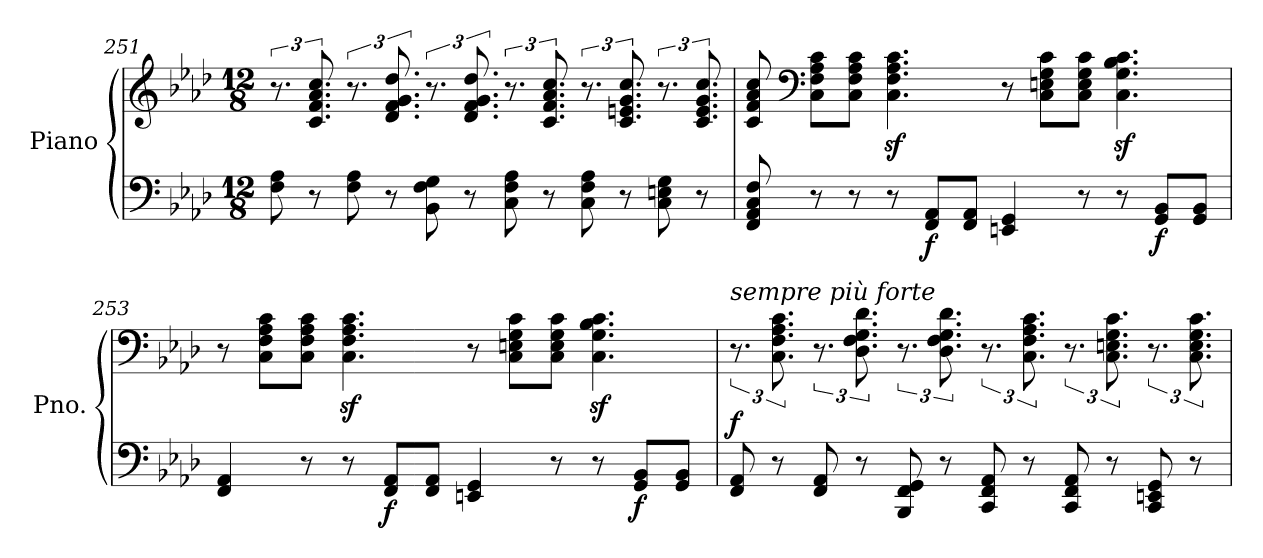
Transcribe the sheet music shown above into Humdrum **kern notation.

**kern	**kern	**dynam
*part1	*part1	*part1
*staff2	*staff1	*staff1/2
*I"Piano	*	*
*I'Pno.	*	*
*clefF4	*clefG2	*
*k[b-e-a-d-]	*k[b-e-a-d-]	*
*M12/8	*M12/8	*
=251	=251	=251
8F\ 8A-\	12.r	.
8r	12.c/ 12.f/ 12.a-/ 12.cc/	.
8F\ 8A-\	12.r	.
8r	12.d-/ 12.f/ 12.g/ 12.dd-/	.
8BB-\ 8F\ 8G\	12.r	.
8r	12.d-/ 12.f/ 12.g/ 12.dd-/	.
8C\ 8F\ 8A-\	12.r	.
8r	12.c/ 12.f/ 12.a-/ 12.cc/	.
8C\ 8F\ 8A-\	12.r	.
8r	12.c/ 12.en/ 12.g/ 12.cc/	.
8C\ 8En\ 8G\	12.r	.
8r	12.c/ 12.e/ 12.g/ 12.cc/	.
=252	=252	=252
8FF/ 8AA-/ 8C/ 8F/	8c/ 8f/ 8a-/ 8cc/	.
*	*clefF4	*
8r	8C\ 8F\ 8A-\ 8c\L	.
8r	8C\ 8F\ 8A-\ 8c\J	.
8r	4.C\z< 4.F\z< 4.A-\z< 4.c\z<	.
!	!	!LO:DY:b=2
8FF/ 8AA-/L	.	f
8FF/ 8AA-/J	.	.
4EEn/ 4GG/	8r	.
.	8C\ 8En\ 8G\ 8c\L	.
8r	8C\ 8E\ 8G\ 8c\J	.
8r	4.C\z< 4.G\z< 4.B-\z< 4.c\z<	.
!	!	!LO:DY:b=2
8GG/ 8BB-/L	.	f
8GG/ 8BB-/J	.	.
!!LO:LB:g=z
=253	=253	=253
4FF/ 4AA-/	8r	.
.	8C\ 8F\ 8A-\ 8c\L	.
8r	8C\ 8F\ 8A-\ 8c\J	.
8r	4.C\z< 4.F\z< 4.A-\z< 4.c\z<	.
!	!	!LO:DY:b=2
8FF/ 8AA-/L	.	f
8FF/ 8AA-/J	.	.
4EEn/ 4GG/	8r	.
.	8C\ 8En\ 8G\ 8c\L	.
8r	8C\ 8E\ 8G\ 8c\J	.
8r	4.C\z< 4.G\z< 4.B-\z< 4.c\z<	.
!	!	!LO:DY:b=2
8GG/ 8BB-/L	.	f
8GG/ 8BB-/J	.	.
=254	=254	=254
!	!LO:TX:a:i:t=sempre più forte	!
!	!	!LO:DY:b
8FF/ 8AA-/	12.r	f
8r	12.C\ 12.F\ 12.A-\ 12.c\	.
8FF/ 8AA-/	12.r	.
8r	12.D-\ 12.F\ 12.G\ 12.d-\	.
8BBB-/ 8FF/ 8GG/	12.r	.
8r	12.D-\ 12.F\ 12.G\ 12.d-\	.
8CC/ 8FF/ 8AA-/	12.r	.
8r	12.C\ 12.F\ 12.A-\ 12.c\	.
8CC/ 8FF/ 8AA-/	12.r	.
8r	12.C\ 12.En\ 12.G\ 12.c\	.
8CC/ 8EEn/ 8GG/	12.r	.
8r	12.C\ 12.E\ 12.G\ 12.c\	.
=	=	=
*-	*-	*-
